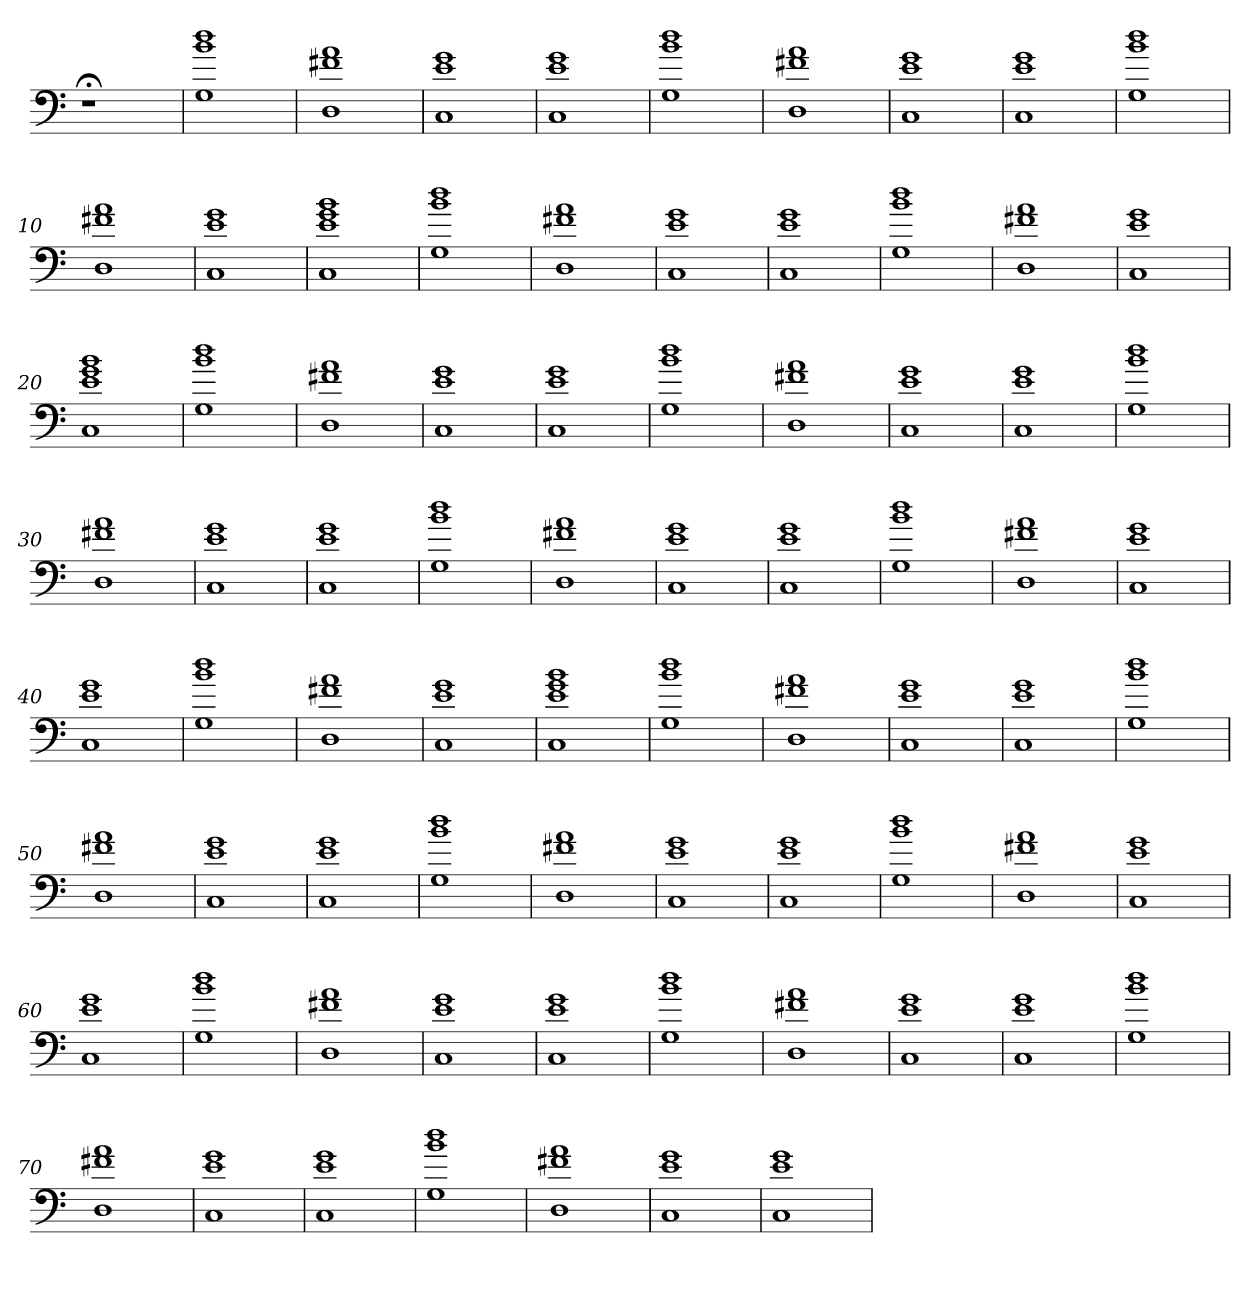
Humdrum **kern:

**kern
*part1
*staff1
=
1r;<
=1
1G 1b 1dd
=2
1D 1f#X 1a
=3
1C 1e 1g
=4
1C 1e 1g
=5
1G 1b 1dd
=6
1D 1f#X 1a
=7
1C 1e 1g
=8
1C 1e 1g
=9
1G 1b 1dd
=10
1D 1f#X 1a
=11
1C 1e 1g
=12
1C 1e 1g 1b
=13
1G 1b 1dd
=14
1D 1f#X 1a
=15
1C 1e 1g
=16
1C 1e 1g
=17
1G 1b 1dd
=18
1D 1f#X 1a
=19
1C 1e 1g
=20
1C 1e 1g 1b
=21
1G 1b 1dd
=22
1D 1f#X 1a
=23
1C 1e 1g
=24
1C 1e 1g
=25
1G 1b 1dd
=26
1D 1f#X 1a
=27
1C 1e 1g
=28
1C 1e 1g
=29
1G 1b 1dd
=30
1D 1f#X 1a
=31
1C 1e 1g
=32
1C 1e 1g
=33
1G 1b 1dd
=34
1D 1f#X 1a
=35
1C 1e 1g
=36
1C 1e 1g
=37
1G 1b 1dd
=38
1D 1f#X 1a
=39
1C 1e 1g
=40
1C 1e 1g
=41
1G 1b 1dd
=42
1D 1f#X 1a
=43
1C 1e 1g
=44
1C 1e 1g 1b
=45
1G 1b 1dd
=46
1D 1f#X 1a
=47
1C 1e 1g
=48
1C 1e 1g
=49
1G 1b 1dd
=50
1D 1f#X 1a
=51
1C 1e 1g
=52
1C 1e 1g
=53
1G 1b 1dd
=54
1D 1f#X 1a
=55
1C 1e 1g
=56
1C 1e 1g
=57
1G 1b 1dd
=58
1D 1f#X 1a
=59
1C 1e 1g
=60
1C 1e 1g
=61
1G 1b 1dd
=62
1D 1f#X 1a
=63
1C 1e 1g
=64
1C 1e 1g
=65
1G 1b 1dd
=66
1D 1f#X 1a
=67
1C 1e 1g
=68
1C 1e 1g
=69
1G 1b 1dd
=70
1D 1f#X 1a
=71
1C 1e 1g
=72
1C 1e 1g
=73
1G 1b 1dd
=74
1D 1f#X 1a
=75
1C 1e 1g
=76
1C 1e 1g
=
*-
